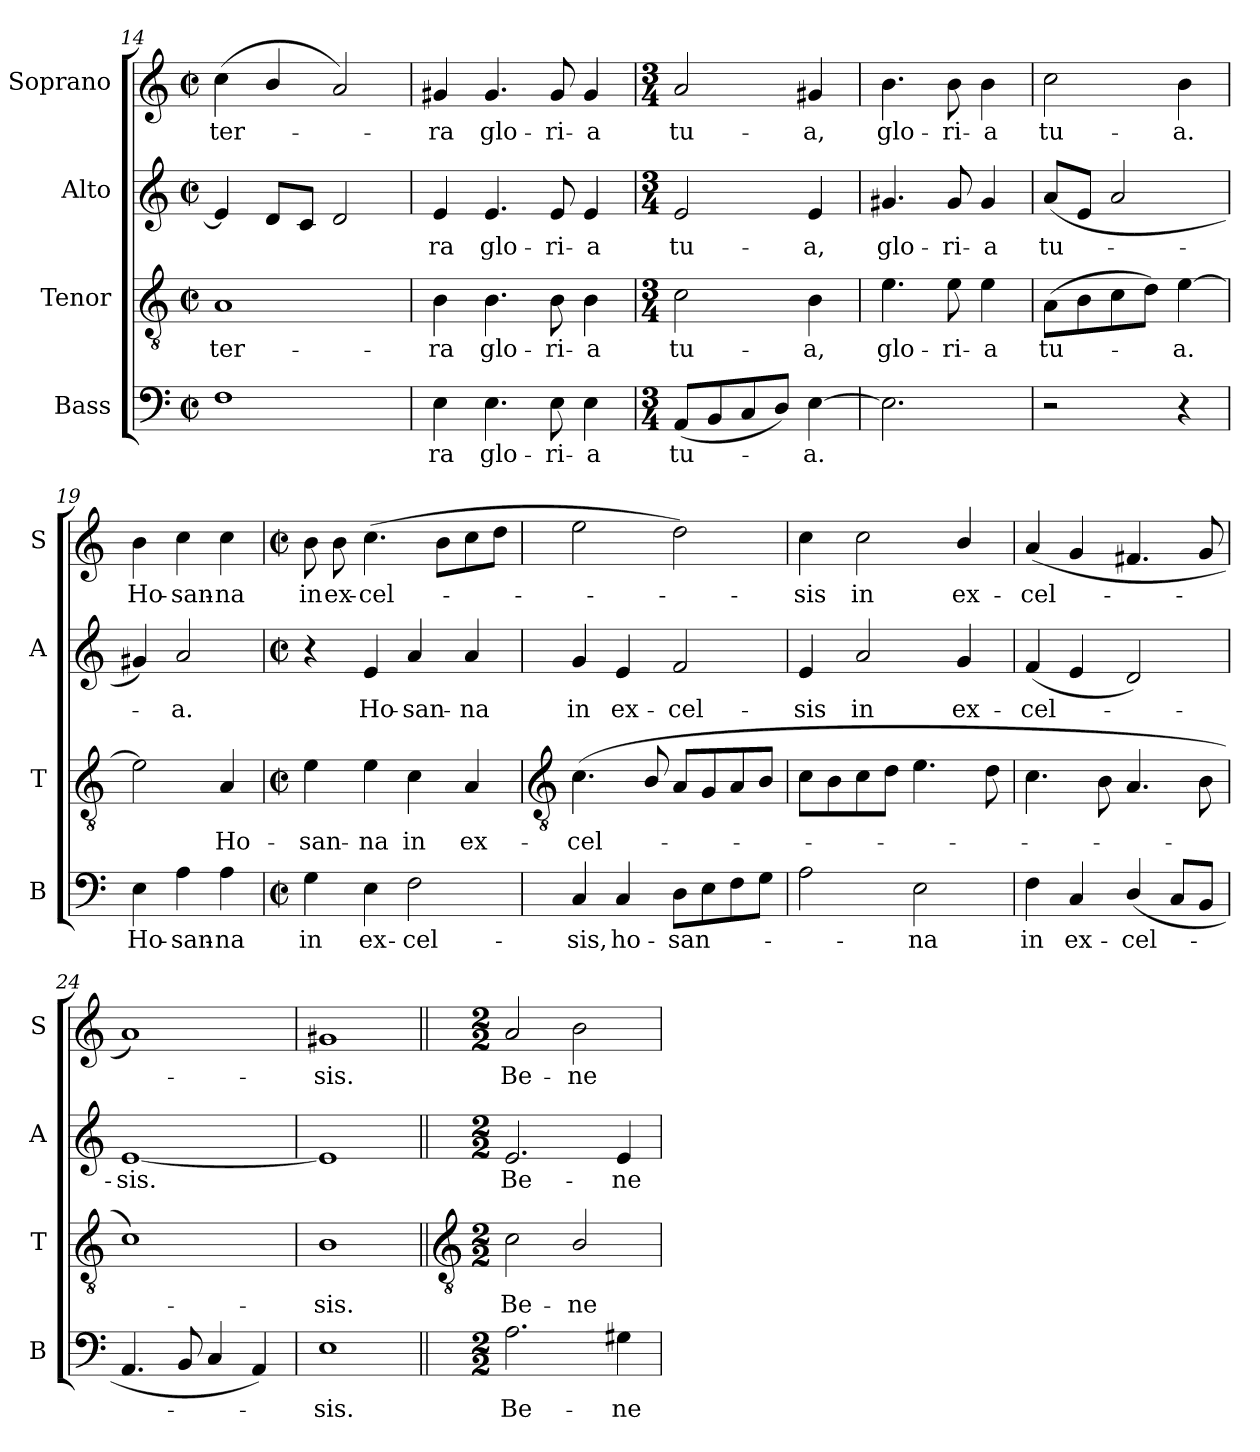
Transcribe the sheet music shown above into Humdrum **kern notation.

**kern	**text	**kern	**text	**kern	**text	**kern	**text
*part4	*part4	*part3	*part3	*part2	*part2	*part1	*part1
*staff4	*staff4	*staff3	*staff3	*staff2	*staff2	*staff1	*staff1
*I"Bass	*	*I"Tenor	*	*I"Alto	*	*I"Soprano	*
*I'B	*	*I'T	*	*I'A	*	*I'S	*
!!LO:LB:g=z
*clefF4	*	*clefGv2	*	*clefG2	*	*clefG2	*
*k[]	*	*k[]	*	*k[]	*	*k[]	*
*C:	*	*C:	*	*C:	*	*C:	*
*M2/2	*	*M2/2	*	*M2/2	*	*M2/2	*
*met(c|)	*	*met(c|)	*	*met(c|)	*	*met(c|)	*
=14	=14	=14	=14	=14	=14	=14	=14
!	!	!	!LO:LY:b	!	!	!	!LO:LY:b
1F	.	1A	ter-	4e]	.	(<4cc	ter-
.	.	.	.	8dL	.	4b/	.
.	.	.	.	8cJ	.	.	.
.	.	.	.	2d	.	2a)	.
=15	=15	=15	=15	=15	=15	=15	=15
!	!LO:LY:b	!	!LO:LY:b	!	!LO:LY:b	!	!LO:LY:b
4E	ra	4B	-ra	4e	ra	4g#X	ra
!	!LO:LY:b	!	!LO:LY:b	!	!LO:LY:b	!	!LO:LY:b
4.E	glo-	4.B	glo-	4.e	glo-	4.g#	glo-
!	!LO:LY:b	!	!LO:LY:b	!	!LO:LY:b	!	!LO:LY:b
8E	-ri-	8B	-ri-	8e	-ri-	8g#	-ri-
!	!LO:LY:b	!	!LO:LY:b	!	!LO:LY:b	!	!LO:LY:b
4E	-a	4B	-a	4e	-a	4g#	-a
=16	=16	=16	=16	=16	=16	=16	=16
*M3/4	*	*M3/4	*	*M3/4	*	*M3/4	*
!	!LO:LY:b	!	!LO:LY:b	!	!LO:LY:b	!	!LO:LY:b
(<8AAL	tu-	2c	tu-	2e	tu-	2a	tu-
8BB	.	.	.	.	.	.	.
8C	.	.	.	.	.	.	.
8DJ)	.	.	.	.	.	.	.
!	!LO:LY:b	!	!LO:LY:b	!	!LO:LY:b	!	!LO:LY:b
[4E	a.	4B	-a,	4e	-a,	4g#X	-a,
=17	=17	=17	=17	=17	=17	=17	=17
!	!	!	!LO:LY:b	!	!LO:LY:b	!	!LO:LY:b
2.E]	.	4.e	glo-	4.g#X	glo-	4.b	glo-
!	!	!	!LO:LY:b	!	!LO:LY:b	!	!LO:LY:b
.	.	8e	-ri-	8g#	-ri-	8b	-ri-
!	!	!	!LO:LY:b	!	!LO:LY:b	!	!LO:LY:b
.	.	4e	-a	4g#	-a	4b	-a
=18	=18	=18	=18	=18	=18	=18	=18
!	!	!	!LO:LY:b	!	!LO:LY:b	!	!LO:LY:b
2r	.	(>8AL	tu-	(<8aL	tu-	2cc	tu-
.	.	8B	.	8eJ	.	.	.
.	.	8c	.	2a	.	.	.
.	.	8dJ)	.	.	.	.	.
!	!	!	!LO:LY:b	!	!	!	!LO:LY:b
4r	.	[4e	a.	.	.	4b	-a.
=19	=19	=19	=19	=19	=19	=19	=19
!	!LO:LY:b	!	!	!	!	!	!LO:LY:b
4E	Ho-	2e]	.	4g#X)	.	4b	Ho-
!	!LO:LY:b	!	!	!	!LO:LY:b	!	!LO:LY:b
4A	-san-	.	.	2a	a.	4cc	-san-
!	!LO:LY:b	!	!LO:LY:b	!	!	!	!LO:LY:b
4A	-na	4A	Ho-	.	.	4cc	-na
=20	=20	=20	=20	=20	=20	=20	=20
*M2/2	*	*M2/2	*	*M2/2	*	*M2/2	*
*met(c|)	*	*met(c|)	*	*met(c|)	*	*met(c|)	*
!	!LO:LY:b	!	!LO:LY:b	!	!	!	!LO:LY:b
4G	in	4e	-san-	4r	.	8b	in
!	!	!	!	!	!	!	!LO:LY:b
.	.	.	.	.	.	8b	ex-
!	!LO:LY:b	!	!LO:LY:b	!	!LO:LY:b	!	!LO:LY:b
4E	ex-	4e	-na	4e	Ho-	(>4.cc	-cel-
!	!LO:LY:b	!	!LO:LY:b	!	!LO:LY:b	!	!
2F	-cel-	4c	in	4a	-san-	.	.
.	.	.	.	.	.	8bL	.
!	!	!	!LO:LY:b	!	!LO:LY:b	!	!
.	.	4A	ex-	4a	-na	8cc	.
.	.	.	.	.	.	8ddJ	.
!!LO:LB:g=z
=21	=21	=21	=21	=21	=21	=21	=21
*	*	*clefGv2	*	*	*	*	*
!	!LO:LY:b	!	!LO:LY:b	!	!LO:LY:b	!	!
4C	-sis,	(>4.c	-cel-	4g	in	2ee	.
!	!LO:LY:b	!	!	!	!LO:LY:b	!	!
4C	ho-	.	.	4e	ex-	.	.
.	.	8B/	.	.	.	.	.
!	!LO:LY:b	!	!	!	!LO:LY:b	!	!
8DL	-san-	8AL	.	2f	-cel-	2dd)	.
8E	.	8G	.	.	.	.	.
8F	.	8A	.	.	.	.	.
8GJ	.	8BJ	.	.	.	.	.
=22	=22	=22	=22	=22	=22	=22	=22
!	!	!	!	!	!LO:LY:b	!	!LO:LY:b
2A	.	8cL	.	4e	-sis	4cc	sis
.	.	8B	.	.	.	.	.
!	!	!	!	!	!LO:LY:b	!	!LO:LY:b
.	.	8c	.	2a	in	2cc	in
.	.	8dJ	.	.	.	.	.
!	!LO:LY:b	!	!	!	!	!	!
2E	na	4.e	.	.	.	.	.
!	!	!	!	!	!LO:LY:b	!	!LO:LY:b
.	.	.	.	4g	ex-	4b/	ex-
.	.	8d	.	.	.	.	.
=23	=23	=23	=23	=23	=23	=23	=23
!	!LO:LY:b	!	!	!	!LO:LY:b	!	!LO:LY:b
4F	in	4.c	.	(<4f	-cel-	(<4a	-cel-
!	!LO:LY:b	!	!	!	!	!	!
4C	ex-	.	.	4e	.	4g	.
.	.	8B	.	.	.	.	.
!	!LO:LY:b	!	!	!	!	!	!
(<4D/	-cel-	4.A	.	2d)	.	4.f#X	.
8CL	.	.	.	.	.	.	.
8BBJ	.	8B	.	.	.	8g	.
=24	=24	=24	=24	=24	=24	=24	=24
!	!	!	!	!	!LO:LY:b	!	!
4.AA	.	1c)	.	[1e	sis.	1a)	.
8BB	.	.	.	.	.	.	.
4C	.	.	.	.	.	.	.
4AA)	.	.	.	.	.	.	.
=25	=25	=25	=25	=25	=25	=25	=25
!	!LO:LY:b	!	!LO:LY:b	!	!	!	!LO:LY:b
1E	sis.	1B	sis.	1e]	.	1g#X	sis.
!!LO:LB:g=z
=26||	=26||	=26||	=26||	=26||	=26||	=26||	=26||
*	*	*clefGv2	*	*	*	*	*
*M2/2	*	*M2/2	*	*M2/2	*	*M2/2	*
!	!LO:LY:b	!	!LO:LY:b	!	!LO:LY:b	!	!LO:LY:b
2.A	Be-	2c	Be-	2.e	Be-	2a	Be-
!	!	!	!LO:LY:b	!	!	!	!LO:LY:b
.	.	2B/	-ne-	.	.	2b	-ne-
!	!LO:LY:b	!	!	!	!LO:LY:b	!	!
4G#X	-ne-	.	.	4e	-ne-	.	.
=	=	=	=	=	=	=	=
*-	*-	*-	*-	*-	*-	*-	*-
